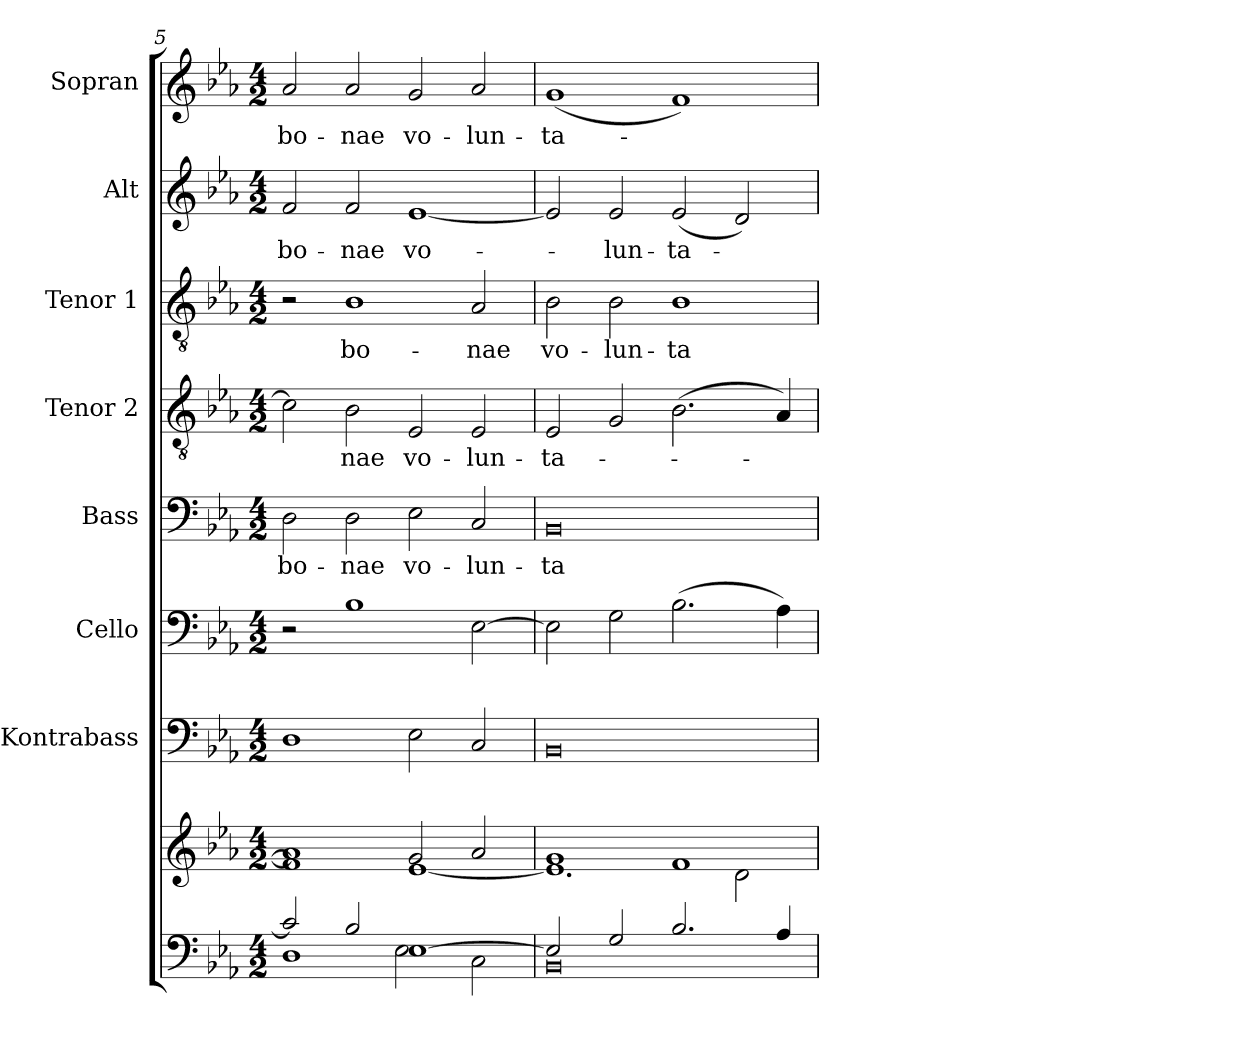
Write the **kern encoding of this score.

**kern	**kern	**kern	**kern	**kern	**text	**kern	**text	**kern	**text	**kern	**text	**kern	**text
*part8	*part8	*part7	*part6	*part5	*part5	*part4	*part4	*part3	*part3	*part2	*part2	*part1	*part1
*staff9	*staff8	*staff7	*staff6	*staff5	*staff5	*staff4	*staff4	*staff3	*staff3	*staff2	*staff2	*staff1	*staff1
*	*	*I"Kontrabass	*I"Cello	*I"Bass	*	*I"Tenor 2	*	*I"Tenor 1	*	*I"Alt	*	*I"Sopran	*
*	*	*I'Kb.	*	*I'B.	*	*I'T. 2	*	*I'T. 1	*	*I'A.	*	*I'S.	*
*clefF4	*clefG2	*clefF4	*clefF4	*clefF4	*	*clefGv2	*	*clefGv2	*	*clefG2	*	*clefG2	*
*	*	*ITrd7c12	*	*	*	*	*	*	*	*	*	*	*
*k[b-e-a-]	*k[b-e-a-]	*k[b-e-a-]	*k[b-e-a-]	*k[b-e-a-]	*	*k[b-e-a-]	*	*k[b-e-a-]	*	*k[b-e-a-]	*	*k[b-e-a-]	*
*E-:	*E-:	*E-:	*E-:	*E-:	*	*E-:	*	*E-:	*	*E-:	*	*E-:	*
*M4/2	*M4/2	*M4/2	*M4/2	*M4/2	*	*M4/2	*	*M4/2	*	*M4/2	*	*M4/2	*
=5	=5	=5	=5	=5	=5	=5	=5	=5	=5	=5	=5	=5	=5
*^	*^	*	*	*	*	*	*	*	*	*	*	*	*
!	!	!	!	!	!	!	!LO:LY:b	!	!	!	!	!	!LO:LY:b	!	!LO:LY:b
2c/]	1D	1a-]	1f]	1DD	2r	2D\	bo-	2c\]	.	2r	.	2f/	bo-	2a-/	bo-
!	!	!	!	!	!	!	!LO:LY:b	!	!LO:LY:b	!	!LO:LY:b	!	!LO:LY:b	!	!LO:LY:b
2B-/	.	.	.	.	1B-	2D\	-nae	2B-\	-nae	1B-	bo-	2f/	-nae	2a-/	-nae
!	!	!	!	!	!	!	!LO:LY:b	!	!LO:LY:b	!	!	!	!LO:LY:b	!	!LO:LY:b
[>1E-	2E-\	2g/	[<1e-	2EE-\	.	2E-\	vo-	2E-/	vo-	.	.	[1e-	vo-	2g/	vo-
!	!	!	!	!	!	!	!LO:LY:b	!	!LO:LY:b	!	!LO:LY:b	!	!	!	!LO:LY:b
.	2C\	2a-/	.	2CC/	[2E-\	2C/	-lun-	2E-/	-lun-	2A-/	-nae	.	.	2a-/	-lun-
!!LO:LB:g=z
=6	=6	=6	=6	=6	=6	=6	=6	=6	=6	=6	=6	=6	=6	=6	=6
!	!	!	!	!	!	!	!LO:LY:b	!	!LO:LY:b	!	!LO:LY:b	!	!	!	!LO:LY:b
2E-/]	0BB-	1g	1.e-]	0BBB-	2E-\]	0BB-	-ta-	2E-/	-ta-	2B-\	vo-	2e-/]	.	(<1g	-ta-
!	!	!	!	!	!	!	!	!	!	!	!LO:LY:b	!	!LO:LY:b	!	!
2G/	.	.	.	.	2G\	.	.	2G/	.	2B-\	-lun-	2e-/	-lun-	.	.
!	!	!	!	!	!	!	!	!	!	!	!LO:LY:b	!	!LO:LY:b	!	!
2.B-/	.	1f	.	.	(>2.B-\	.	.	(>2.B-\	.	1B-	-ta-	(<2e-/	-ta-	1f)	.
.	.	.	2d\	.	.	.	.	.	.	.	.	2d/)	.	.	.
4A-/	.	.	.	.	4A-\)	.	.	4A-/)	.	.	.	.	.	.	.
*v	*v	*	*	*	*	*	*	*	*	*	*	*	*	*	*
*	*v	*v	*	*	*	*	*	*	*	*	*	*	*	*
=	=	=	=	=	=	=	=	=	=	=	=	=	=
*-	*-	*-	*-	*-	*-	*-	*-	*-	*-	*-	*-	*-	*-
